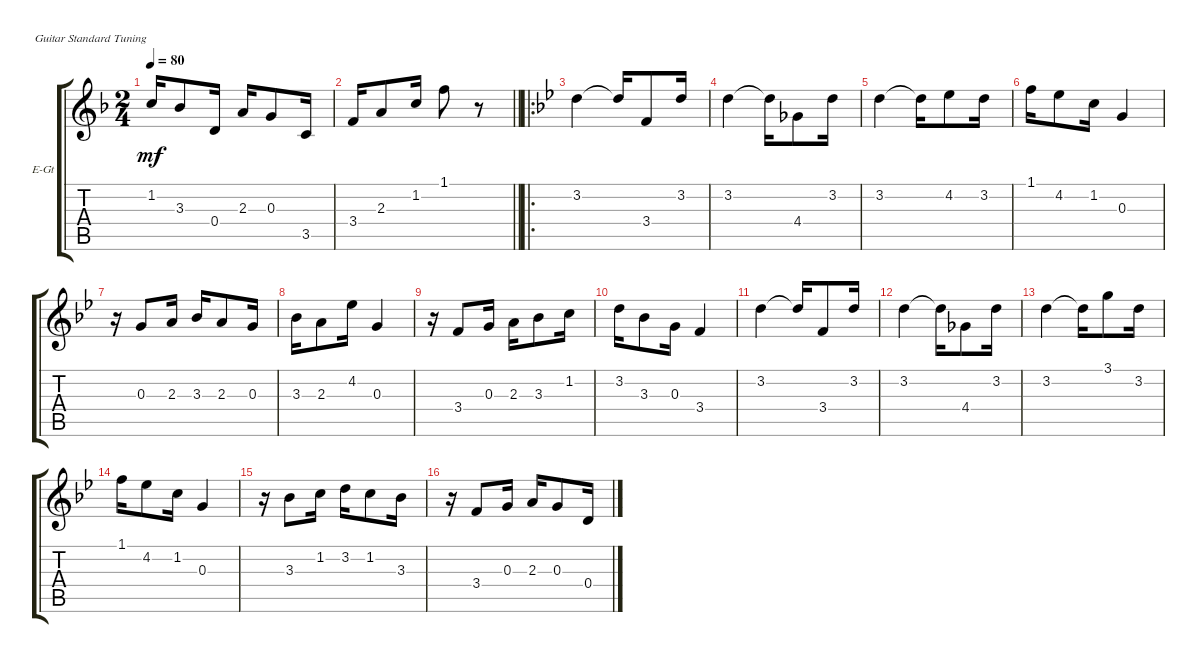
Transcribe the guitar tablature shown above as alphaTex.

\defaultSystemsLayout 4
\bracketExtendMode groupsimilarinstruments
\firstSystemTrackNameOrientation horizontal
\otherSystemsTrackNameOrientation horizontal
\track ("Electric Guitar" "E-Gt") {instrument electricguitarclean}
\staff {score tabs}
\tuning (E4 B3 G3 D3 A2 E2)
\ts (2 4)
\tempo 80
\clef g2
\ks f
1.2.16{dy mf} 3.3.8 0.4.16 2.3.16 0.3.8 3.5.16 |
\barLineRight lightlight
3.4.16 2.3.8 1.2.16 1.1.8 r.8 |
\ro
\ks bb
3.2.4 3.2{t}.16 3.4.8 3.2.16 |
3.2.4 3.2{t}.16 4.4.8 3.2.16 |
3.2.4 3.2{t}.16 4.2.8 3.2.16 |
1.1.16 4.2.8 1.2.16 0.3.4 |
r.16 0.3.8 2.3.16 3.3.16 2.3.8 0.3.16 |
3.3.16 2.3.8 4.2.16 0.3.4 |
r.16 3.4.8 0.3.16 2.3.16 3.3.8 1.2.16 |
3.2.16 3.3.8 0.3.16 3.4.4 |
3.2.4 3.2{t}.16 3.4.8 3.2.16 |
3.2.4 3.2{t}.16 4.4.8 3.2.16 |
3.2.4 3.2{t}.16 3.1.8 3.2.16 |
1.1.16 4.2.8 1.2.16 0.3.4 |
r.16 3.3.8 1.2.16 3.2.16 1.2.8 3.3.16 |
r.16 3.4.8 0.3.16 2.3.16 0.3.8 0.4.16
